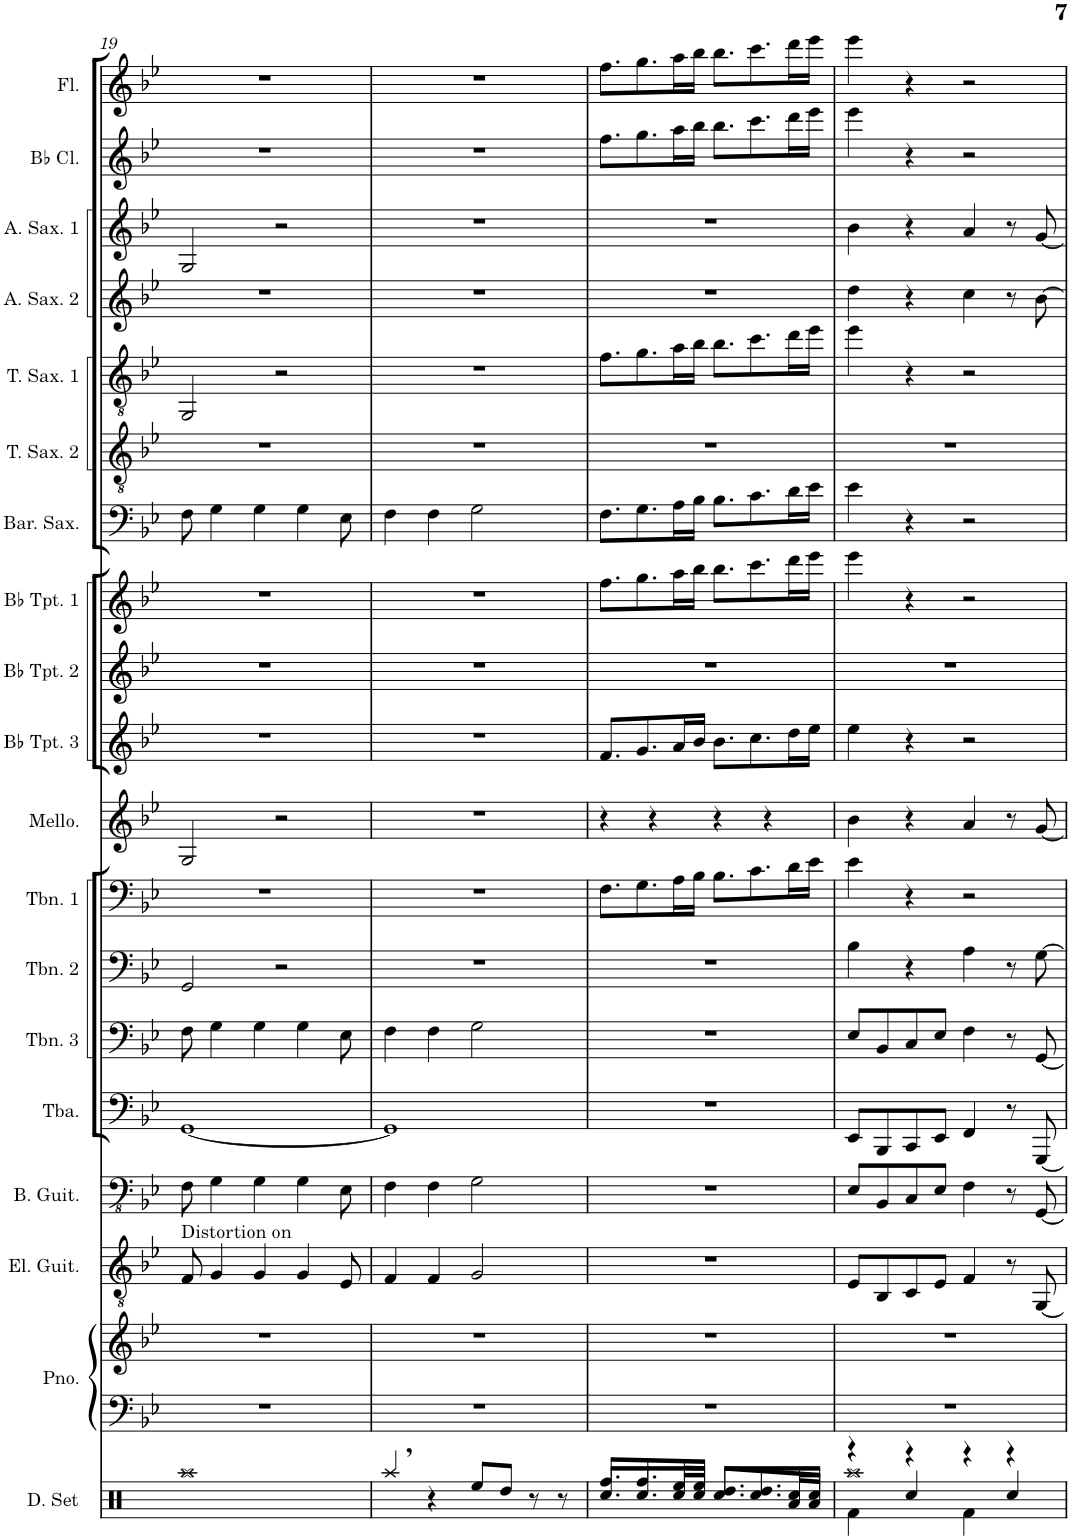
**kern	**kern	**kern	**kern	**kern	**kern	**kern	**kern	**kern	**kern	**kern	**kern	**kern	**kern	**kern	**kern	**kern	**kern	**kern	**kern
*part19	*part18	*part18	*part17	*part16	*part15	*part14	*part13	*part12	*part11	*part10	*part9	*part8	*part7	*part6	*part5	*part4	*part3	*part2	*part1
*staff20	*staff19	*staff18	*staff17	*staff16	*staff15	*staff14	*staff13	*staff12	*staff11	*staff10	*staff9	*staff8	*staff7	*staff6	*staff5	*staff4	*staff3	*staff2	*staff1
*I"Drumset	*I"Piano	*	*I"Electric Guitar	*I"Bass Guitar	*I"Tuba	*I"Trombone 3	*I"Trombone 2	*I"Trombone 1	*I"Mellophone	*I"Bb Trumpet 3	*I"Bb Trumpet 2	*I"Bb Trumpet 1	*I"Baritone Saxophone	*I"Tenor Saxophone 2	*I"Tenor Saxophone 1	*I"Alto Saxophone 2	*I"Alto Saxophone 1	*I"Bb Clarinet	*I"Flute
*I'D. Set	*I'Pno.	*	*I'El. Guit.	*I'B. Guit.	*I'Tba.	*I'Tbn. 3	*I'Tbn. 2	*I'Tbn. 1	*I'Mello.	*I'Bb Tpt. 3	*I'Bb Tpt. 2	*I'Bb Tpt. 1	*I'Bar. Sax.	*I'T. Sax. 2	*I'T. Sax. 1	*I'A. Sax. 2	*I'A. Sax. 1	*I'Bb Cl.	*I'Fl.
!!LO:PB:g=z
*clefX	*clefF4	*clefG2	*clefGv2	*clefFv4	*clefF4	*clefF4	*clefF4	*clefF4	*clefG2	*clefG2	*clefG2	*clefG2	*clefF4	*clefGv2	*clefGv2	*clefG2	*clefG2	*clefG2	*clefG2
*	*	*	*	*	*	*	*	*	*ITrd4c7	*ITrd1c2	*ITrd1c2	*ITrd1c2	*ITrd12c21	*ITrd8c14	*ITrd8c14	*ITrd5c9	*ITrd5c9	*ITrd1c2	*
*k[b-e-]	*k[b-e-]	*k[b-e-]	*k[b-e-]	*k[b-e-]	*k[b-e-]	*k[b-e-]	*k[b-e-]	*k[b-e-]	*k[b-e-]	*k[b-e-]	*k[b-e-]	*k[b-e-]	*k[b-e-]	*k[b-e-]	*k[b-e-]	*k[b-e-]	*k[b-e-]	*k[b-e-]	*k[b-e-]
*M4/4	*M4/4	*M4/4	*M4/4	*M4/4	*M4/4	*M4/4	*M4/4	*M4/4	*M4/4	*M4/4	*M4/4	*M4/4	*M4/4	*M4/4	*M4/4	*M4/4	*M4/4	*M4/4	*M4/4
*met(c)	*met(c)	*met(c)	*met(c)	*met(c)	*met(c)	*met(c)	*met(c)	*met(c)	*met(c)	*met(c)	*met(c)	*met(c)	*met(c)	*met(c)	*met(c)	*met(c)	*met(c)	*met(c)	*met(c)
=19	=19	=19	=19	=19	=19	=19	=19	=19	=19	=19	=19	=19	=19	=19	=19	=19	=19	=19	=19
!	!	!	!LO:TX:a:t=Distortion on	!	!	!	!	!	!	!	!	!	!	!	!	!	!	!	!
1Raa	1r	1r	8F/	8FF\	[1GG	8F\	2GG/	1r	2G/	1r	1r	1r	8F\	1r	2GG/	1r	2G/	1r	1r
.	.	.	4G/	4GG\	.	4G\	.	.	.	.	.	.	4G\	.	.	.	.	.	.
.	.	.	4G/	4GG\	.	4G\	.	.	.	.	.	.	4G\	.	.	.	.	.	.
.	.	.	.	.	.	.	2r	.	2r	.	.	.	.	.	2r	.	2r	.	.
.	.	.	4G/	4GG\	.	4G\	.	.	.	.	.	.	4G\	.	.	.	.	.	.
.	.	.	8E-/	8EE-\	.	8E-\	.	.	.	.	.	.	8E-\	.	.	.	.	.	.
=20	=20	=20	=20	=20	=20	=20	=20	=20	=20	=20	=20	=20	=20	=20	=20	=20	=20	=20	=20
4Raa/	1r	1r	4F/	4FF\	1GG]	4F\	1r	1r	1r	1r	1r	1r	4F\	1r	1r	1r	1r	1r	1r
4r	.	.	4F/	4FF\	.	4F\	.	.	.	.	.	.	4F\	.	.	.	.	.	.
8Ree/L	.	.	2G/	2GG\	.	2G\	.	.	.	.	.	.	2G\	.	.	.	.	.	.
8Rdd/J	.	.	.	.	.	.	.	.	.	.	.	.	.	.	.	.	.	.	.
8r	.	.	.	.	.	.	.	.	.	.	.	.	.	.	.	.	.	.	.
8r	.	.	.	.	.	.	.	.	.	.	.	.	.	.	.	.	.	.	.
=21	=21	=21	=21	=21	=21	=21	=21	=21	=21	=21	=21	=21	=21	=21	=21	=21	=21	=21	=21
*^	*	*	*	*	*	*	*	*	*	*	*	*	*	*	*	*	*	*	*
8.Rff/L	8.Rcc/L	1r	1r	1r	1r	1r	1r	1r	8.F\L	4r	8.f/L	1r	8.ff\L	8.F\L	1r	8.f\L	1r	1r	8.ff\L	8.ff\L
8.Rff/	8.Rcc/	.	.	.	.	.	.	.	8.G\	.	8.g/	.	8.gg\	8.G\	.	8.g\	.	.	8.gg\	8.gg\
.	.	.	.	.	.	.	.	.	.	4r	.	.	.	.	.	.	.	.	.	.
16Ree/L	16Rcc/L	.	.	.	.	.	.	.	16A\L	.	16a/L	.	16aa\L	16A\L	.	16a\L	.	.	16aa\L	16aa\L
16Ree/JJ	16Rcc/JJ	.	.	.	.	.	.	.	16B-\JJ	.	16b-/JJ	.	16bb-\JJ	16B-\JJ	.	16b-\JJ	.	.	16bb-\JJ	16bb-\JJ
8.Rdd/L	8.Rcc/L	.	.	.	.	.	.	.	8.B-\L	4r	8.b-\L	.	8.bb-\L	8.B-\L	.	8.b-\L	.	.	8.bb-\L	8.bb-\L
8.Rdd/	8.Rcc/	.	.	.	.	.	.	.	8.c\	.	8.cc\	.	8.ccc\	8.c\	.	8.cc\	.	.	8.ccc\	8.ccc\
.	.	.	.	.	.	.	.	.	.	4r	.	.	.	.	.	.	.	.	.	.
16Ra/L	16Rcc/L	.	.	.	.	.	.	.	16d\L	.	16dd\L	.	16ddd\L	16d\L	.	16dd\L	.	.	16ddd\L	16ddd\L
16Ra/JJ	16Rcc/JJ	.	.	.	.	.	.	.	16e-\JJ	.	16ee-\JJ	.	16eee-\JJ	16e-\JJ	.	16ee-\JJ	.	.	16eee-\JJ	16eee-\JJ
=22	=22	=22	=22	=22	=22	=22	=22	=22	=22	=22	=22	=22	=22	=22	=22	=22	=22	=22	=22	=22
*	*^	*	*	*	*	*	*	*	*	*	*	*	*	*	*	*	*	*	*	*
4r	4Rf\	1Raa	1r	1r	8E-/L	8EE-/L	8EE-/L	8E-/L	4B-\	4e-\	4b-\	4ee-\	1r	4eee-\	4e-\	1r	4ee-\	4dd\	4b-\	4eee-\	4eee-\
.	.	.	.	.	8BB-/	8BBB-/	8BBB-/	8BB-/	.	.	.	.	.	.	.	.	.	.	.	.	.
4Rcc/	4r	.	.	.	8C/	8CC/	8CC/	8C/	4r	4r	4r	4r	.	4r	4r	.	4r	4r	4r	4r	4r
.	.	.	.	.	8E-/J	8EE-/J	8EE-/J	8E-/J	.	.	.	.	.	.	.	.	.	.	.	.	.
4r	4Rf\	.	.	.	4F/	4FF\	4FF/	4F\	4A\	2r	4a/	2r	.	2r	2r	.	2r	4cc\	4a/	2r	2r
4Rcc/	4r	.	.	.	8r	8r	8r	8r	8r	.	8r	.	.	.	.	.	.	8r	8r	.	.
.	.	.	.	.	[8GG/	[8GGG/	[8GGG/	[8GG/	[8G\	.	[8g/	.	.	.	.	.	.	[8b-\	[8g/	.	.
*v	*v	*v	*	*	*	*	*	*	*	*	*	*	*	*	*	*	*	*	*	*	*
=	=	=	=	=	=	=	=	=	=	=	=	=	=	=	=	=	=	=	=
*-	*-	*-	*-	*-	*-	*-	*-	*-	*-	*-	*-	*-	*-	*-	*-	*-	*-	*-	*-
